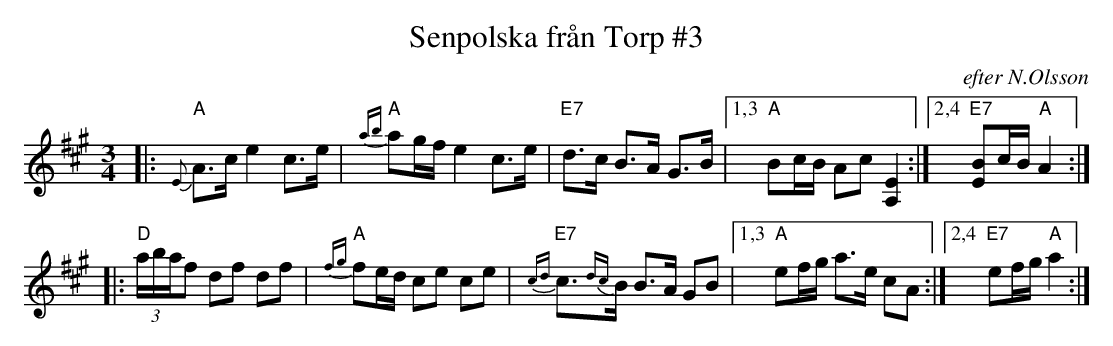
X:1
T: Senpolska fr\aan Torp #3
O: efter N.Olsson
M: 3/4
L: 1/16
K: A
|: "A"{E}A3c e4 c3e | "A"{ab}a2gf e4 c3e  | "E7"d3c B3A G3B \
|1,3 "A"B2cB A2c2 [E4A,4] :|2,4 "E7"[B2E2]cB "A"A4 :|
|: "D"(3abaf2 d2f2 d2f2 | "A"{fg}f2ed c2e2 c2e2 | "E7"{cd}c3{dc}B B3A G2B2 \
|1,3 "A"e2fg a3e c2A2 :|2,4 "E7"e2fg "A"a4 :|
